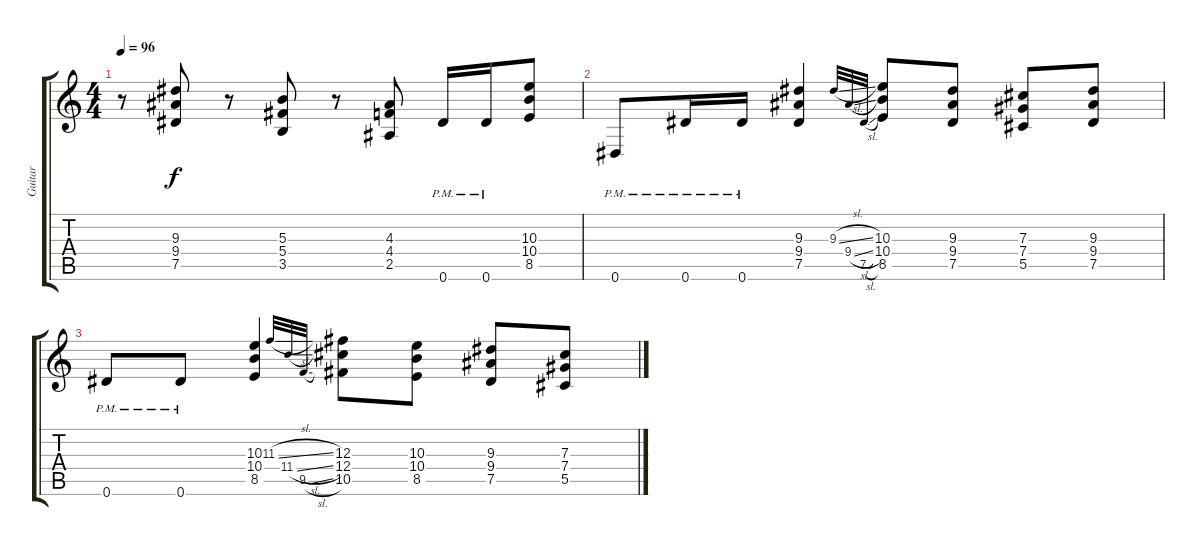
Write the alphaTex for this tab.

\track ("Guitar" "Guitar") {instrument overdrivenguitar}
\staff {score tabs}
\tuning (Eb4 Bb3 Gb3 Db3 Ab2 Eb2) {hide}
\ts (4 4)
\tempo 96
\clef g2
\ks c
r.8{dy f} (9.3 9.4 7.5).8 r.8 (5.3 5.4 3.5).8 r.8 (4.3 4.4 2.5).8 0.6{pm}.16{ot 8vb} 0.6{pm}.16{ot 8vb} (10.3 10.4 8.5).8 |
0.6{pm}.8 0.6{pm}.16{ot 8vb} 0.6{pm}.16{ot 8vb} (9.3 9.4 7.5).4 9.3{sl}.32{gr onbeat} 9.4{sl}.32{gr onbeat} 7.5{sl}.32{gr onbeat} (10.3 10.4 8.5).8 (9.3 9.4 7.5).8 (7.3 7.4 5.5).8 (9.3 9.4 7.5).8 |
0.6{pm}.8{ot 8vb} 0.6{pm}.8{ot 8vb} (10.3 10.4 8.5).4 11.3{sl}.32{gr onbeat} 11.4{sl}.32{gr onbeat} 9.5{sl}.32{gr onbeat} (12.3 12.4 10.5).8 (10.3 10.4 8.5).8 (9.3 9.4 7.5).8 (7.3 7.4 5.5).8
